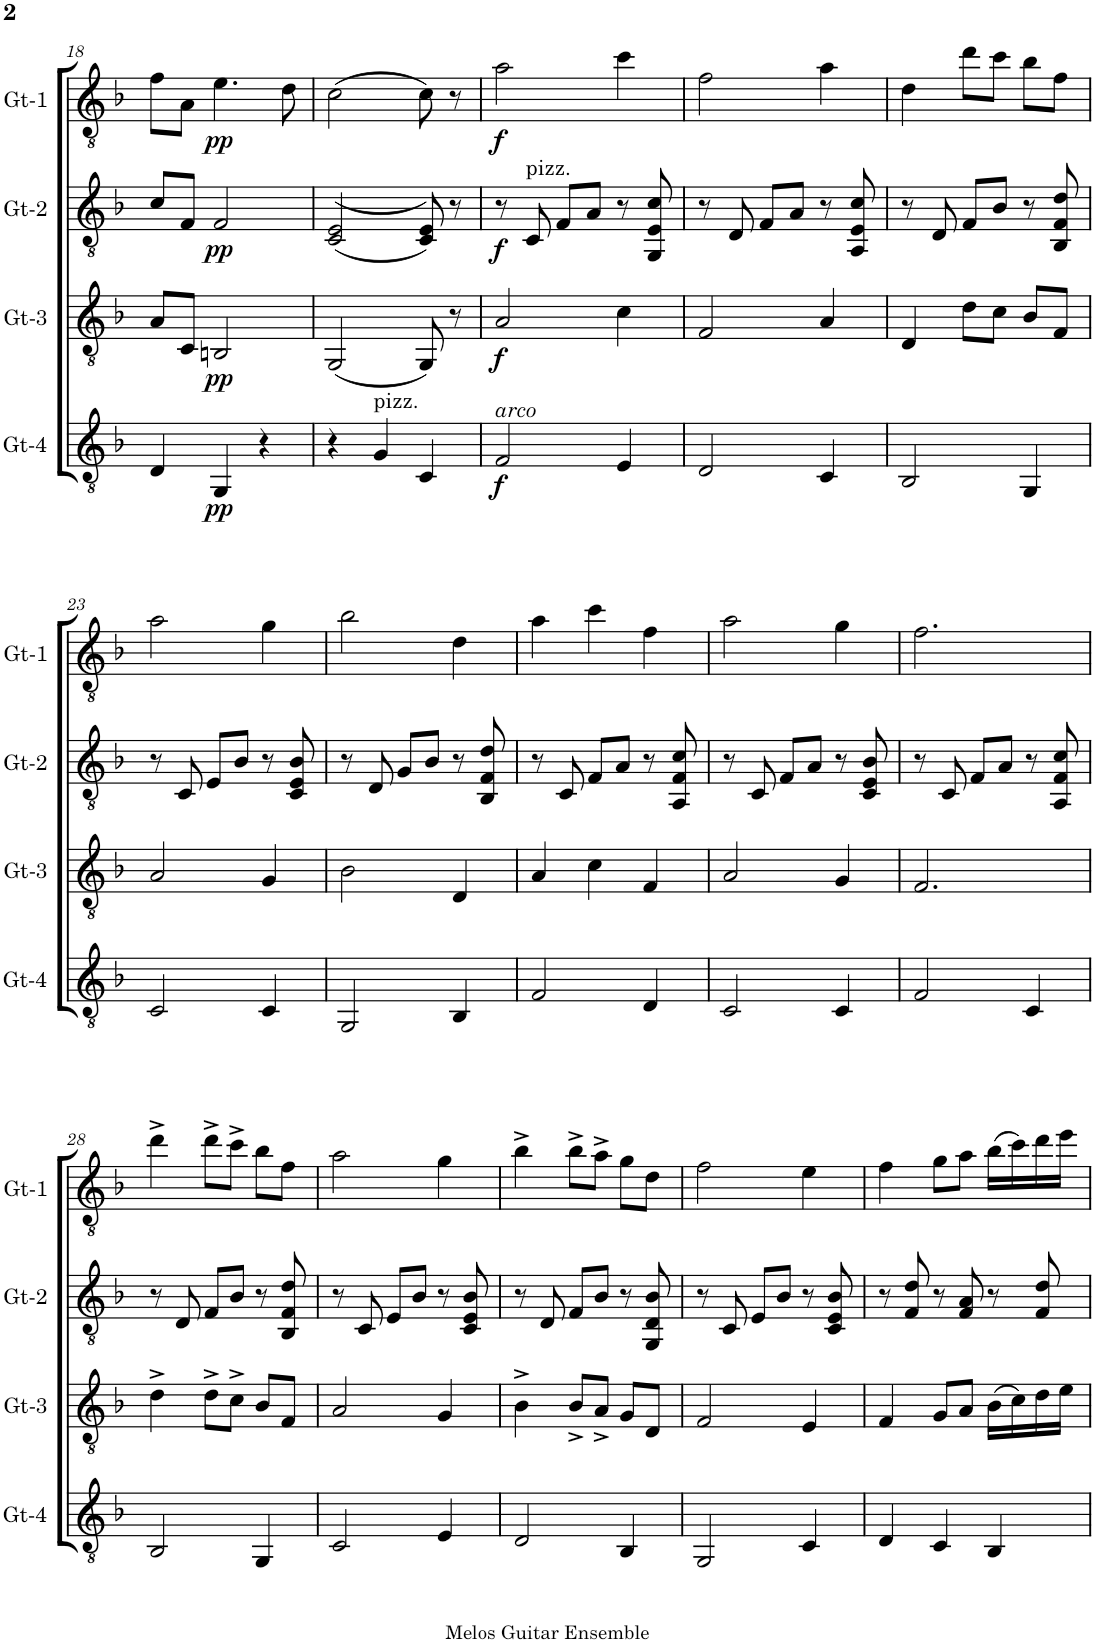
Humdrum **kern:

**kern	**dynam	**kern	**dynam	**kern	**dynam	**kern	**dynam
*part4	*part4	*part3	*part3	*part2	*part2	*part1	*part1
*staff4	*staff4	*staff3	*staff3	*staff2	*staff2	*staff1	*staff1
*I"Gt-4	*	*I"Gt-3	*	*I"Gt-2	*	*I"Gt-1	*
*I'Gt-4	*	*I'Gt-3	*	*I'Gt-2	*	*I'Gt-1	*
!!LO:PB:g=z
*clefGv2	*	*clefGv2	*	*clefGv2	*	*clefGv2	*
*k[b-]	*	*k[b-]	*	*k[b-]	*	*k[b-]	*
*M3/4	*	*M3/4	*	*M3/4	*	*M3/4	*
=18	=18	=18	=18	=18	=18	=18	=18
4D/	.	8A/L	.	8c/L	.	8f\L	.
.	.	8C/J	.	8F/J	.	8A\J	.
!	!LO:DY:b	!	!LO:DY:b	!	!LO:DY:b	!	!LO:DY:b
4GG/	pp	2BBn/	pp	2F/	pp	4.e\	pp
4r	.	.	.	.	.	.	.
.	.	.	.	.	.	8d\	.
=19	=19	=19	=19	=19	=19	=19	=19
4r	.	(2GG/	.	((2C/ 2E/	.	(2c\	.
!LO:TX:a:t=pizz.	!	!	!	!	!	!	!
4G/	.	.	.	.	.	.	.
4C/	.	8GG/)	.	8C/ 8E/))	.	8c\)	.
.	.	8r	.	8r	.	8r	.
=20	=20	=20	=20	=20	=20	=20	=20
!LO:TX:a:i:t=arco	!	!	!	!	!	!	!
!	!LO:DY:b	!	!LO:DY:b	!	!LO:DY:b	!	!LO:DY:b
2F/	f	2A/	f	8r	f	2a\	f
!	!	!	!	!LO:TX:a:t=pizz.	!	!	!
.	.	.	.	8C/	.	.	.
.	.	.	.	8F/L	.	.	.
.	.	.	.	8A/J	.	.	.
4E/	.	4c\	.	8r	.	4cc\	.
.	.	.	.	8GG/ 8E/ 8c/	.	.	.
=21	=21	=21	=21	=21	=21	=21	=21
2D/	.	2F/	.	8r	.	2f\	.
.	.	.	.	8D/	.	.	.
.	.	.	.	8F/L	.	.	.
.	.	.	.	8A/J	.	.	.
4C/	.	4A/	.	8r	.	4a\	.
.	.	.	.	8AA/ 8E/ 8c/	.	.	.
=22	=22	=22	=22	=22	=22	=22	=22
2BB-/	.	4D/	.	8r	.	4d\	.
.	.	.	.	8D/	.	.	.
.	.	8d\L	.	8F/L	.	8dd\L	.
.	.	8c\J	.	8B-/J	.	8cc\J	.
4GG/	.	8B-/L	.	8r	.	8b-\L	.
.	.	8F/J	.	8BB-/ 8F/ 8d/	.	8f\J	.
!!LO:LB:g=z
=23	=23	=23	=23	=23	=23	=23	=23
2C/	.	2A/	.	8r	.	2a\	.
.	.	.	.	8C/	.	.	.
.	.	.	.	8E/L	.	.	.
.	.	.	.	8B-/J	.	.	.
4C/	.	4G/	.	8r	.	4g\	.
.	.	.	.	8C/ 8E/ 8B-/	.	.	.
=24	=24	=24	=24	=24	=24	=24	=24
2GG/	.	2B-\	.	8r	.	2b-\	.
.	.	.	.	8D/	.	.	.
.	.	.	.	8G/L	.	.	.
.	.	.	.	8B-/J	.	.	.
4BB-/	.	4D/	.	8r	.	4d\	.
.	.	.	.	8BB-/ 8F/ 8d/	.	.	.
=25	=25	=25	=25	=25	=25	=25	=25
2F/	.	4A/	.	8r	.	4a\	.
.	.	.	.	8C/	.	.	.
.	.	4c\	.	8F/L	.	4cc\	.
.	.	.	.	8A/J	.	.	.
4D/	.	4F/	.	8r	.	4f\	.
.	.	.	.	8AA/ 8F/ 8c/	.	.	.
=26	=26	=26	=26	=26	=26	=26	=26
2C/	.	2A/	.	8r	.	2a\	.
.	.	.	.	8C/	.	.	.
.	.	.	.	8F/L	.	.	.
.	.	.	.	8A/J	.	.	.
4C/	.	4G/	.	8r	.	4g\	.
.	.	.	.	8C/ 8E/ 8B-/	.	.	.
=27	=27	=27	=27	=27	=27	=27	=27
2F/	.	2.F/	.	8r	.	2.f\	.
.	.	.	.	8C/	.	.	.
.	.	.	.	8F/L	.	.	.
.	.	.	.	8A/J	.	.	.
4C/	.	.	.	8r	.	.	.
.	.	.	.	8AA/ 8F/ 8c/	.	.	.
!!LO:LB:g=z
=28	=28	=28	=28	=28	=28	=28	=28
2BB-/	.	4d^\	.	8r	.	4dd^\	.
.	.	.	.	8D/	.	.	.
.	.	8d^\L	.	8F/L	.	8dd^\L	.
.	.	8c^\J	.	8B-/J	.	8cc^\J	.
4GG/	.	8B-/L	.	8r	.	8b-\L	.
.	.	8F/J	.	8BB-/ 8F/ 8d/	.	8f\J	.
=29	=29	=29	=29	=29	=29	=29	=29
2C/	.	2A/	.	8r	.	2a\	.
.	.	.	.	8C/	.	.	.
.	.	.	.	8E/L	.	.	.
.	.	.	.	8B-/J	.	.	.
4E/	.	4G/	.	8r	.	4g\	.
.	.	.	.	8C/ 8E/ 8B-/	.	.	.
=30	=30	=30	=30	=30	=30	=30	=30
2D/	.	4B-^\	.	8r	.	4b-^\	.
.	.	.	.	8D/	.	.	.
.	.	8B-^/L	.	8F/L	.	8b-^\L	.
.	.	8A^/J	.	8B-/J	.	8a^\J	.
4BB-/	.	8G/L	.	8r	.	8g\L	.
.	.	8D/J	.	8GG/ 8D/ 8B-/	.	8d\J	.
=31	=31	=31	=31	=31	=31	=31	=31
2GG/	.	2F/	.	8r	.	2f\	.
.	.	.	.	8C/	.	.	.
.	.	.	.	8E/L	.	.	.
.	.	.	.	8B-/J	.	.	.
4C/	.	4E/	.	8r	.	4e\	.
.	.	.	.	8C/ 8E/ 8B-/	.	.	.
=32	=32	=32	=32	=32	=32	=32	=32
4D/	.	4F/	.	8r	.	4f\	.
.	.	.	.	8F/ 8d/	.	.	.
4C/	.	8G/L	.	8r	.	8g\L	.
.	.	8A/J	.	8F/ 8A/	.	8a\J	.
4BB-/	.	(16B-\LL	.	8r	.	(16b-\LL	.
.	.	16c\)	.	.	.	16cc\)	.
.	.	16d\	.	8F/ 8d/	.	16dd\	.
.	.	16e\JJ	.	.	.	16ee\JJ	.
=	=	=	=	=	=	=	=
*-	*-	*-	*-	*-	*-	*-	*-
